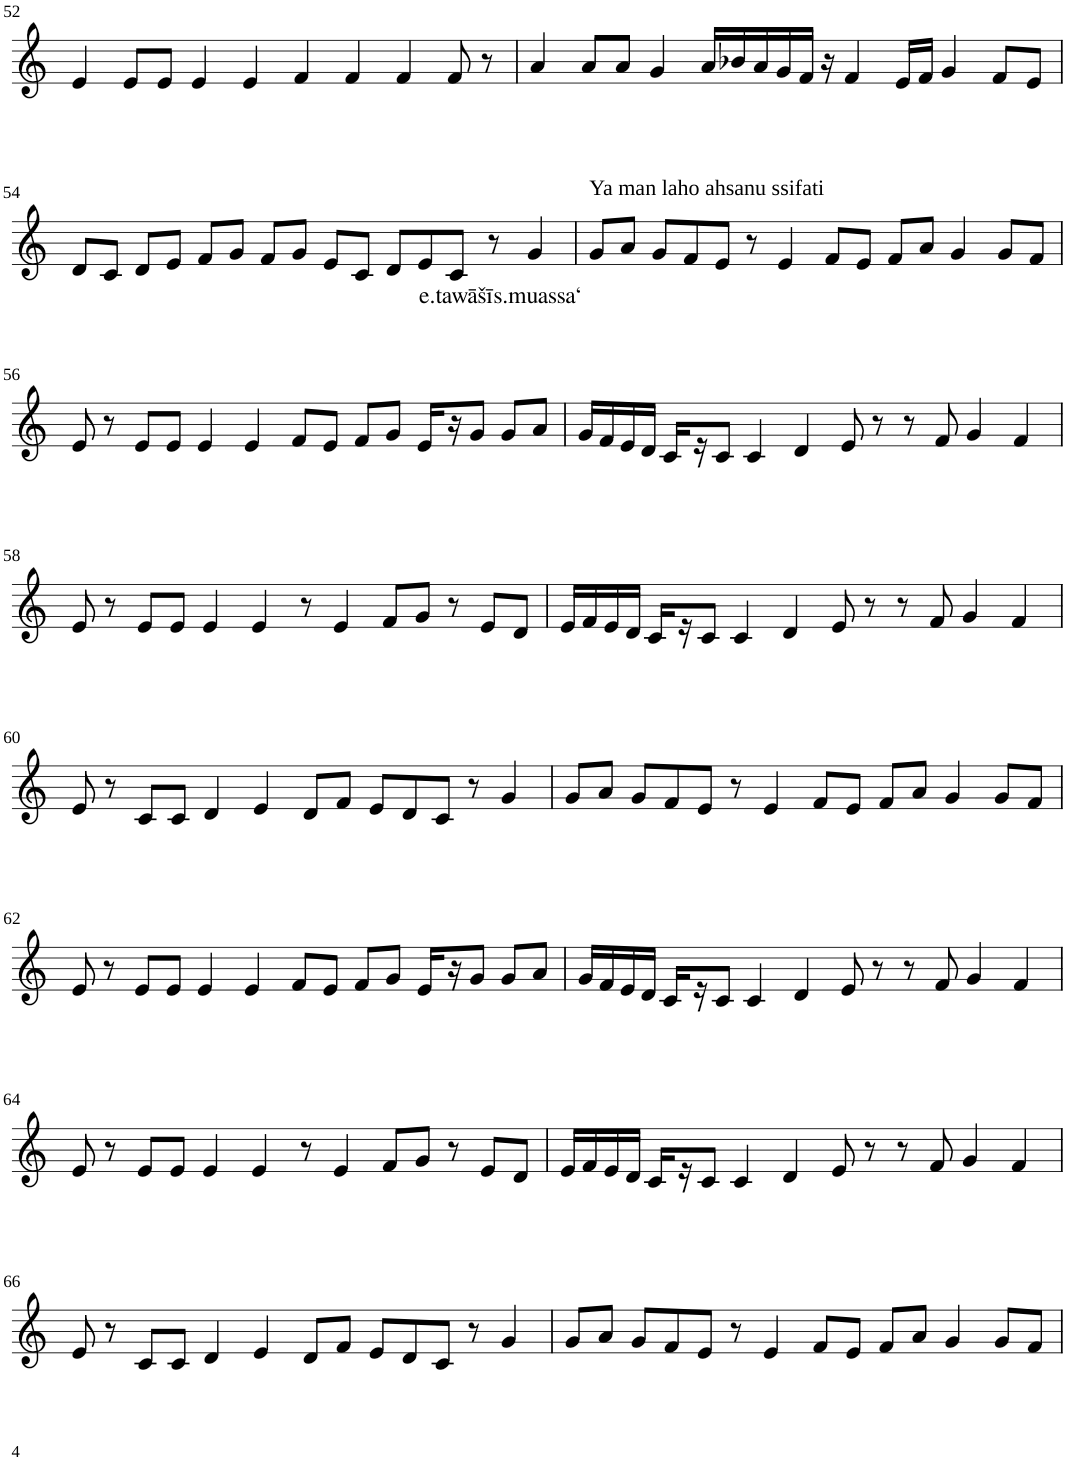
**kern	**text
*part1	*part1
*staff1	*staff1
*I"Violin	*
!!LO:PB:g=z
*clefG2	*
*k[]	*
*M8/4	*
=52	=52
4e/	.
8e/L	.
8e/J	.
4e/	.
4e/	.
4f/	.
4f/	.
4f/	.
8f/	.
8r	.
=53	=53
4a/	.
8a/L	.
8a/J	.
4g/	.
16a/LL	.
16b-X/	.
16a/	.
16g/	.
16f/JJ	.
16r	.
4f/	.
16e/LL	.
16f/JJ	.
4g/	.
8f/L	.
8e/J	.
!!LO:LB:g=z
=54	=54
8d/L	.
8c/J	.
8d/L	.
8e/J	.
8f/L	.
8g/J	.
8f/L	.
8g/J	.
8e/L	.
8c/J	.
8d/L	.
8e/	.
!	!LO:LY:b
8c/J	e.tawāšī
8r	.
!	!LO:LY:b
4g/	s.muassa‘
=55	=55
!LO:TX:a:t=Ya man laho ahsanu ssifati	!
8g/L	.
8a/J	.
8g/L	.
8f/	.
8e/J	.
8r	.
4e/	.
8f/L	.
8e/J	.
8f/L	.
8a/J	.
4g/	.
8g/L	.
8f/J	.
!!LO:LB:g=z
=56	=56
8e/	.
8r	.
8e/L	.
8e/J	.
4e/	.
4e/	.
8f/L	.
8e/J	.
8f/L	.
8g/J	.
16e/LL	.
16r	.
8g/J	.
8g/L	.
8a/J	.
=57	=57
16g/LL	.
16f/	.
16e/	.
16d/JJ	.
16c/LL	.
16r	.
8c/J	.
4c/	.
4d/	.
8e/	.
8r	.
8r	.
8f/	.
4g/	.
4f/	.
!!LO:LB:g=z
=58	=58
8e/	.
8r	.
8e/L	.
8e/J	.
4e/	.
4e/	.
8r	.
4e/	.
8f/L	.
8g/J	.
8r	.
8e/L	.
8d/J	.
=59	=59
16e/LL	.
16f/	.
16e/	.
16d/JJ	.
16c/LL	.
16r	.
8c/J	.
4c/	.
4d/	.
8e/	.
8r	.
8r	.
8f/	.
4g/	.
4f/	.
!!LO:LB:g=z
=60	=60
8e/	.
8r	.
8c/L	.
8c/J	.
4d/	.
4e/	.
8d/L	.
8f/J	.
8e/L	.
8d/	.
8c/J	.
8r	.
4g/	.
=61	=61
8g/L	.
8a/J	.
8g/L	.
8f/	.
8e/J	.
8r	.
4e/	.
8f/L	.
8e/J	.
8f/L	.
8a/J	.
4g/	.
8g/L	.
8f/J	.
!!LO:LB:g=z
=62	=62
8e/	.
8r	.
8e/L	.
8e/J	.
4e/	.
4e/	.
8f/L	.
8e/J	.
8f/L	.
8g/J	.
16e/LL	.
16r	.
8g/J	.
8g/L	.
8a/J	.
=63	=63
16g/LL	.
16f/	.
16e/	.
16d/JJ	.
16c/LL	.
16r	.
8c/J	.
4c/	.
4d/	.
8e/	.
8r	.
8r	.
8f/	.
4g/	.
4f/	.
!!LO:LB:g=z
=64	=64
8e/	.
8r	.
8e/L	.
8e/J	.
4e/	.
4e/	.
8r	.
4e/	.
8f/L	.
8g/J	.
8r	.
8e/L	.
8d/J	.
=65	=65
16e/LL	.
16f/	.
16e/	.
16d/JJ	.
16c/LL	.
16r	.
8c/J	.
4c/	.
4d/	.
8e/	.
8r	.
8r	.
8f/	.
4g/	.
4f/	.
!!LO:LB:g=z
=66	=66
8e/	.
8r	.
8c/L	.
8c/J	.
4d/	.
4e/	.
8d/L	.
8f/J	.
8e/L	.
8d/	.
8c/J	.
8r	.
4g/	.
=67	=67
8g/L	.
8a/J	.
8g/L	.
8f/	.
8e/J	.
8r	.
4e/	.
8f/L	.
8e/J	.
8f/L	.
8a/J	.
4g/	.
8g/L	.
8f/J	.
=	=
*-	*-
